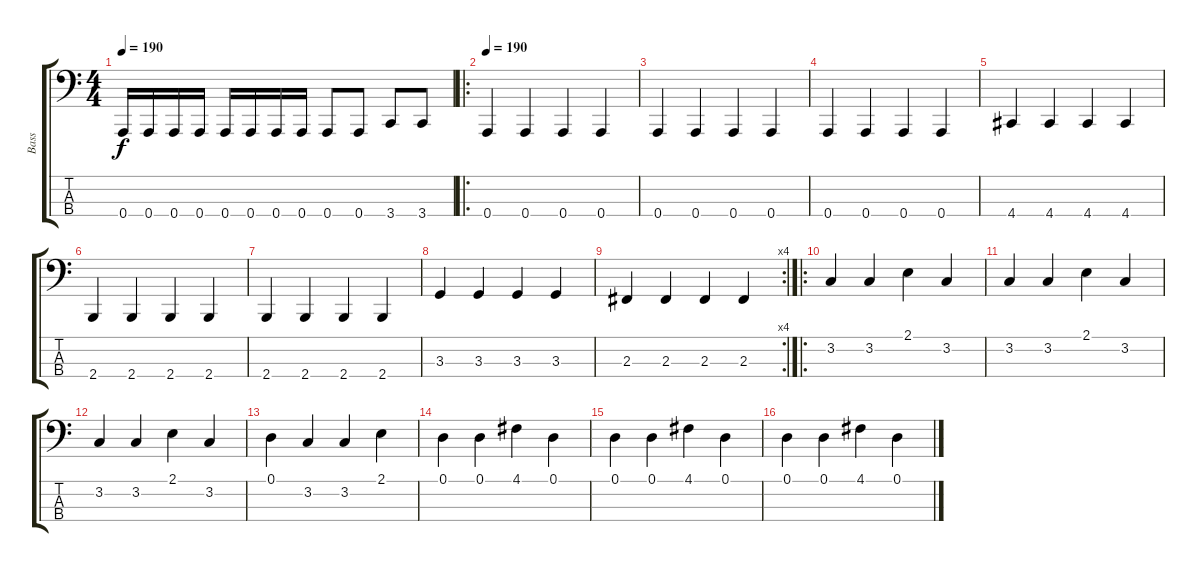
\track ("Bass" "Bass") {instrument electricbassfinger}
\staff {score tabs}
\tuning (D2 A1 E1 A0) {hide}
\ts (4 4)
\tempo 190
\clef f4
\ks c
0.4.16{dy f} 0.4.16 0.4.16 0.4.16 0.4.16 0.4.16 0.4.16 0.4.16 0.4.8 0.4.8 3.4.8 3.4.8 |
\ro
\tempo 190
0.4.4 0.4.4 0.4.4 0.4.4 |
0.4.4 0.4.4 0.4.4 0.4.4 |
0.4.4 0.4.4 0.4.4 0.4.4 |
4.4.4 4.4.4 4.4.4 4.4.4 |
2.4.4 2.4.4 2.4.4 2.4.4 |
2.4.4 2.4.4 2.4.4 2.4.4 |
3.3.4 3.3.4 3.3.4 3.3.4 |
\rc 4
2.3.4 2.3.4 2.3.4 2.3.4 |
\ro
3.2.4 3.2.4 2.1.4 3.2.4 |
3.2.4 3.2.4 2.1.4 3.2.4 |
3.2.4 3.2.4 2.1.4 3.2.4 |
0.1.4 3.2.4 3.2.4 2.1.4 |
0.1.4 0.1.4 4.1.4 0.1.4 |
0.1.4 0.1.4 4.1.4 0.1.4 |
0.1.4 0.1.4 4.1.4 0.1.4
